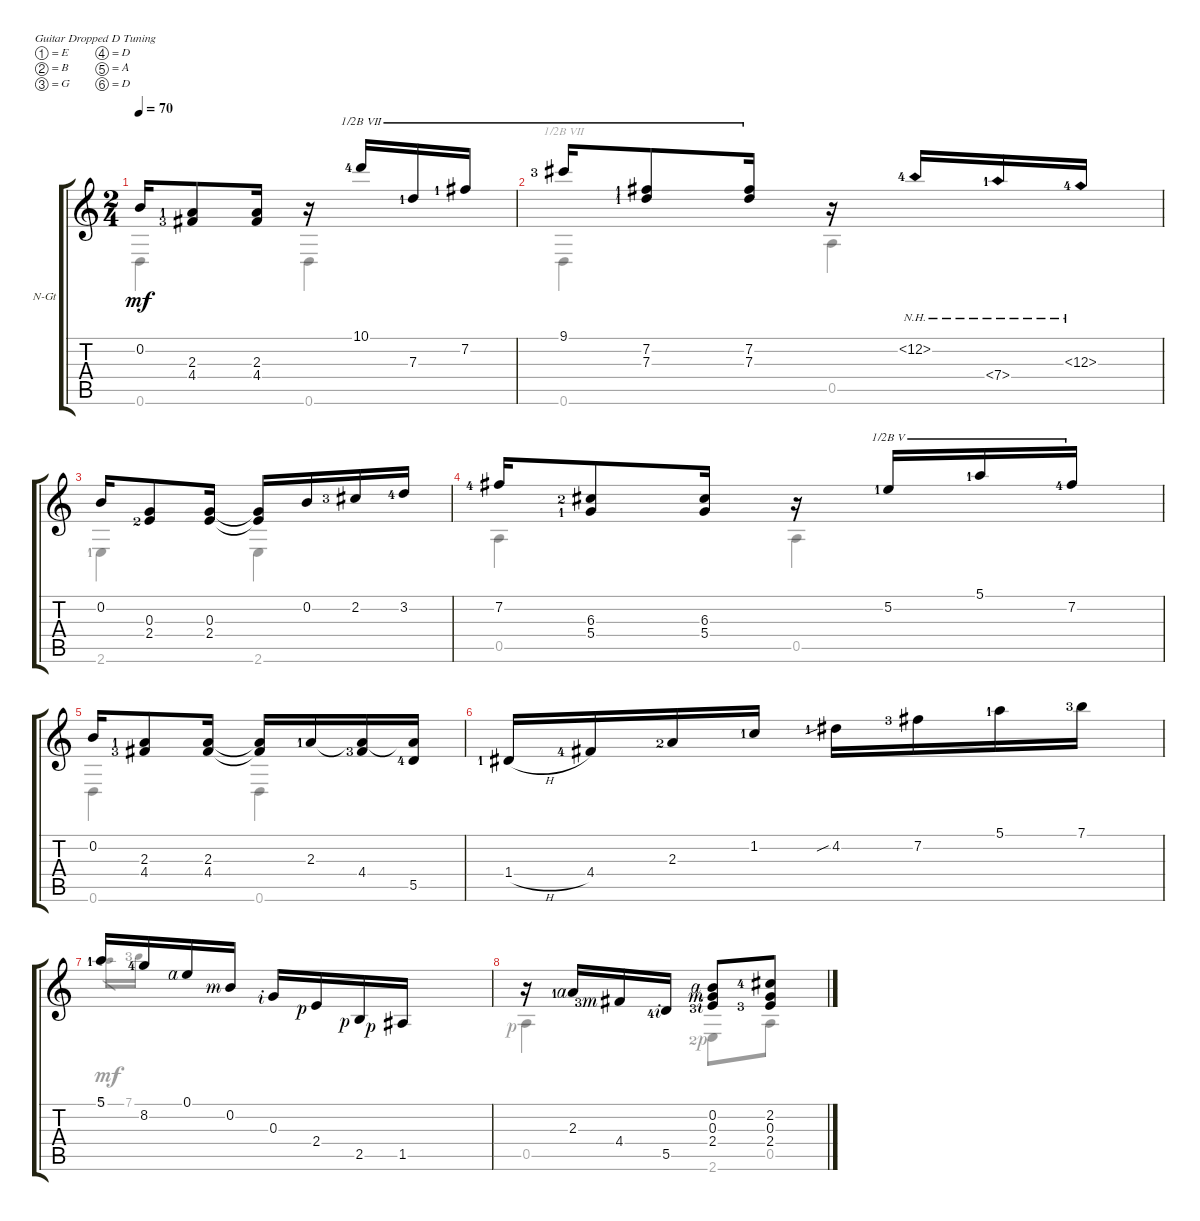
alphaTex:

\defaultSystemsLayout 4
\bracketExtendMode groupsimilarinstruments
\firstSystemTrackNameOrientation horizontal
\otherSystemsTrackNameOrientation horizontal
\track ("Nylon Guitar" "N-Gt") {instrument acousticguitarnylon}
\staff {score tabs}
\tuning (E4 B3 G3 D3 A2 D2)
\voice
\ts (2 4)
\tempo 70
\clef g2
\ks c
0.2.16{dy mf} (2.3{lf 2} 4.4{lf 4}).8 (2.3 4.4).16 r.16 10.1{lf 5}.16{barre (7 half)} 7.3{lf 2}.16{barre (7 half)} 7.2{lf 2}.16{barre (7 half)} |
9.1{lf 4}.16{barre (7 half)} (7.2{lf 2} 7.3{lf 2}).8{barre (7 half)} (7.3 7.2).16{barre (7 half)} r.16 12.2{nh lf 5}.16 7.4{nh lf 2}.16 12.3{nh lf 5}.16 |
0.2.16 (0.3 2.4{lf 3}).8 (0.3 2.4).16 (0.3{t} 2.4{t}).16 0.2.16 2.2{lf 4}.16 3.2{lf 5}.16 |
7.2{lf 5}.16 (6.3{lf 3} 5.4{lf 2}).8 (6.3 5.4).16 r.16 5.2{lf 2}.16{barre (5 half)} 5.1{lf 2}.16{barre (5 half)} 7.2{lf 5}.16{barre (5 half)} |
0.2.16 (2.3{lf 2} 4.4{lf 4}).8 (2.3 4.4).16 (2.3{t} 4.4{t}).16 2.3{lf 2}.16 (4.4{lf 4} 2.3{t}).16 (5.5{lf 5} 2.3{t}).16 |
1.4{h lf 2}.16 4.4{lf 5}.16 2.3{lf 3}.16 1.2{lf 2}.16 4.2{sib lf 2}.16 7.2{lf 4}.16 5.1{lf 2}.16 7.1{lf 4}.16 |
5.1{lf 2}.16 8.2{lf 5}.16 0.1{rf 4}.16 0.2{rf 3}.16 0.3{rf 2}.16 2.4{rf 1}.16 2.5{rf 1}.16 1.5{rf 1}.16 |
r.16 2.3{lf 2 rf 4}.16 4.4{lf 4 rf 3}.16 5.5{lf 5 rf 2}.16 (2.4{lf 4 rf 2} 0.3{rf 3} 0.2{rf 4}).8 (2.2{lf 5} 0.3 2.4{lf 4}).8
\voice
\clef g2
\ottava regular
\simile none
\ks c
0.6.4{dy mf} 0.6.4 |
0.6.4{barre (7 half)} 0.5.4 |
2.6{lf 2}.4 2.6.4 |
0.5.4 0.5.4 |
0.6.4 0.6.4 |
|
|
0.5{rf 1}.4 2.6{lf 3 rf 1}.8 0.5.8
\voice
\clef g2
\ottava regular
\simile none
\ks c
|
|
|
|
|
|
5.1{lf 2}.16{gr} 7.1{lf 4}.16{gr} |
